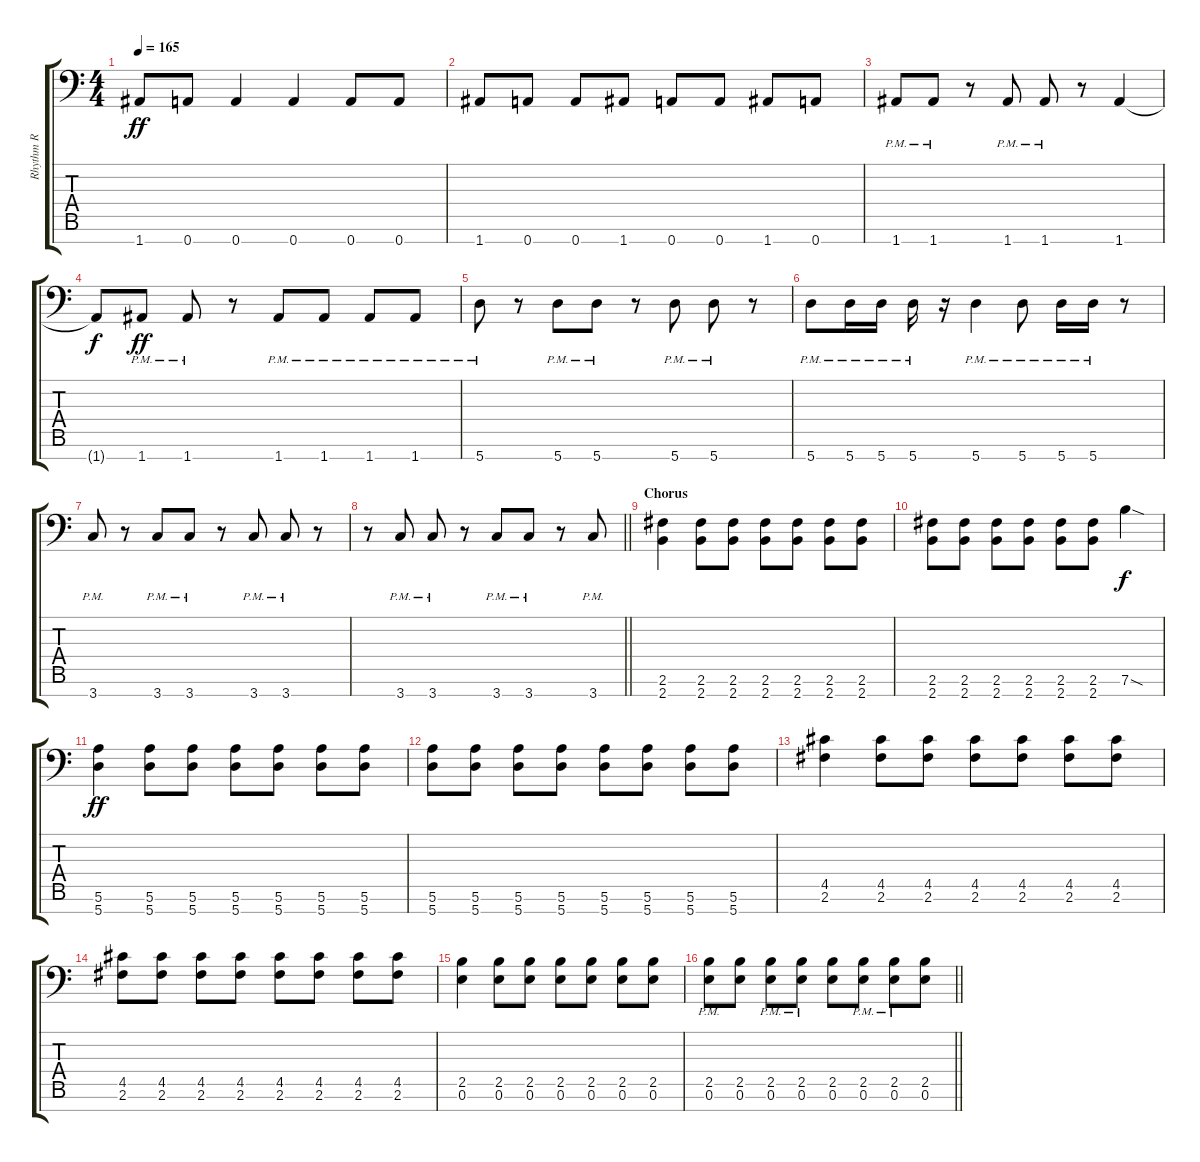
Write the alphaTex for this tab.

\track ("Rhythm R" "Rhythm R") {instrument overdrivenguitar}
\staff {score tabs}
\tuning (E4 B3 G3 D3 A2 E2 A1) {hide}
\ts (4 4)
\tempo 165
\clef f4
\ks c
1.7.8{dy ff} 0.7.8 0.7.4 0.7.4 0.7.8 0.7.8 |
1.7.8 0.7.8 0.7.8 1.7.8 0.7.8 0.7.8 1.7.8 0.7.8 |
1.7{pm}.8 1.7{pm}.8 r.8 1.7{pm}.8 1.7{pm}.8 r.8 1.7.4 |
1.7{t}.8{dy f} 1.7{pm}.8{dy ff} 1.7{pm}.8 r.8 1.7{pm}.8 1.7{pm}.8 1.7{pm}.8 1.7{pm}.8 |
5.7{pm}.8 r.8 5.7{pm}.8 5.7{pm}.8 r.8 5.7{pm}.8 5.7{pm}.8 r.8 |
5.7{pm}.8 5.7{pm}.16 5.7{pm}.16 5.7{pm}.16 r.16 5.7{pm}.4 5.7{pm}.8 5.7{pm}.16 5.7{pm}.16 r.8 |
3.7{pm}.8 r.8 3.7{pm}.8 3.7{pm}.8 r.8 3.7{pm}.8 3.7{pm}.8 r.8 |
\barLineRight lightlight
r.8 3.7{pm}.8 3.7{pm}.8 r.8 3.7{pm}.8 3.7{pm}.8 r.8 3.7{pm}.8 |
\section ("" "Chorus")
(2.6 2.7).4 (2.6 2.7).8 (2.6 2.7).8 (2.6 2.7).8 (2.6 2.7).8 (2.6 2.7).8 (2.6 2.7).8 |
(2.6 2.7).8 (2.6 2.7).8 (2.6 2.7).8 (2.6 2.7).8 (2.6 2.7).8 (2.6 2.7).8 7.6{sod}.4{dy f} |
(5.6 5.7).4{dy ff} (5.6 5.7).8 (5.6 5.7).8 (5.6 5.7).8 (5.6 5.7).8 (5.6 5.7).8 (5.6 5.7).8 |
(5.6 5.7).8 (5.6 5.7).8 (5.6 5.7).8 (5.6 5.7).8 (5.6 5.7).8 (5.6 5.7).8 (5.6 5.7).8 (5.6 5.7).8 |
(4.5 2.6).4 (4.5 2.6).8 (4.5 2.6).8 (4.5 2.6).8 (4.5 2.6).8 (4.5 2.6).8 (4.5 2.6).8 |
(4.5 2.6).8 (4.5 2.6).8 (4.5 2.6).8 (4.5 2.6).8 (4.5 2.6).8 (4.5 2.6).8 (4.5 2.6).8 (4.5 2.6).8 |
(2.5 0.6).4 (2.5 0.6).8 (2.5 0.6).8 (2.5 0.6).8 (2.5 0.6).8 (2.5 0.6).8 (2.5 0.6).8 |
\barLineRight lightlight
(2.5{pm} 0.6{pm}).8 (2.5 0.6).8 (2.5{pm} 0.6{pm}).8 (2.5{pm} 0.6{pm}).8 (2.5 0.6).8 (2.5{pm} 0.6{pm}).8 (2.5{pm} 0.6{pm}).8 (2.5 0.6).8
